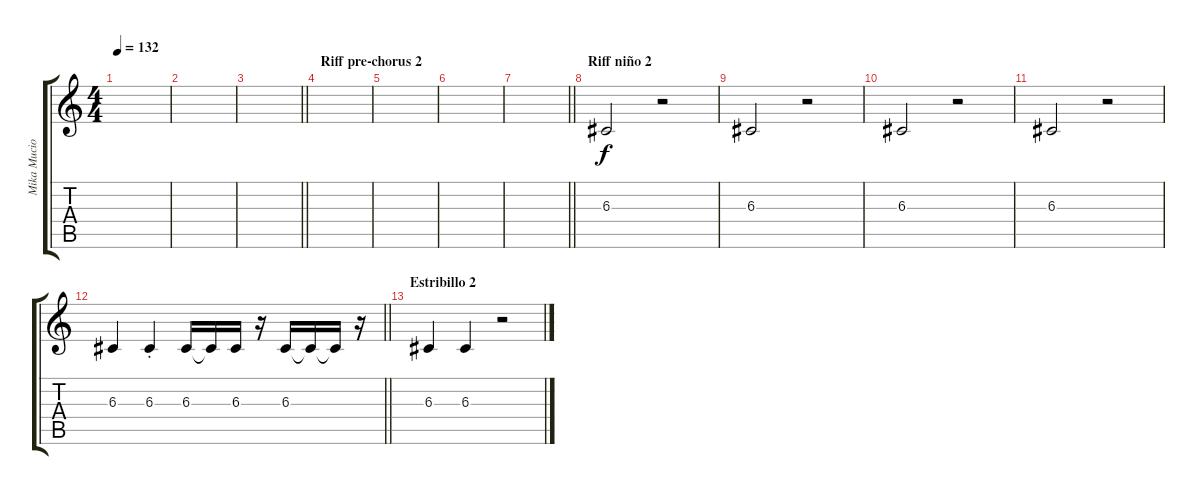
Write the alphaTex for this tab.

\track ("Mika Muciol / Voz de niño" "Mika Mucio") {instrument mutedtrumpet}
\staff {score tabs}
\tuning (E4 B3 G3 D3 A2 E2) {hide}
\ts (4 4)
\tempo 132
\clef g2
\ks c
|
|
\barLineRight lightlight
|
\section ("" "Riff pre-chorus 2 ")
|
|
|
\barLineRight lightlight
|
\section ("" "Riff niño 2")
6.3.2 r.2 |
6.3.2 r.2 |
6.3.2 r.2 |
6.3.2 r.2 |
\barLineRight lightlight
6.3.4 6.3{st}.4 6.3.16 6.3{t}.16 6.3.16 r.16 6.3.16 6.3{t}.16 6.3{t}.16 r.16 |
\section ("" "Estribillo 2")
6.3.4 6.3.4 r.2
